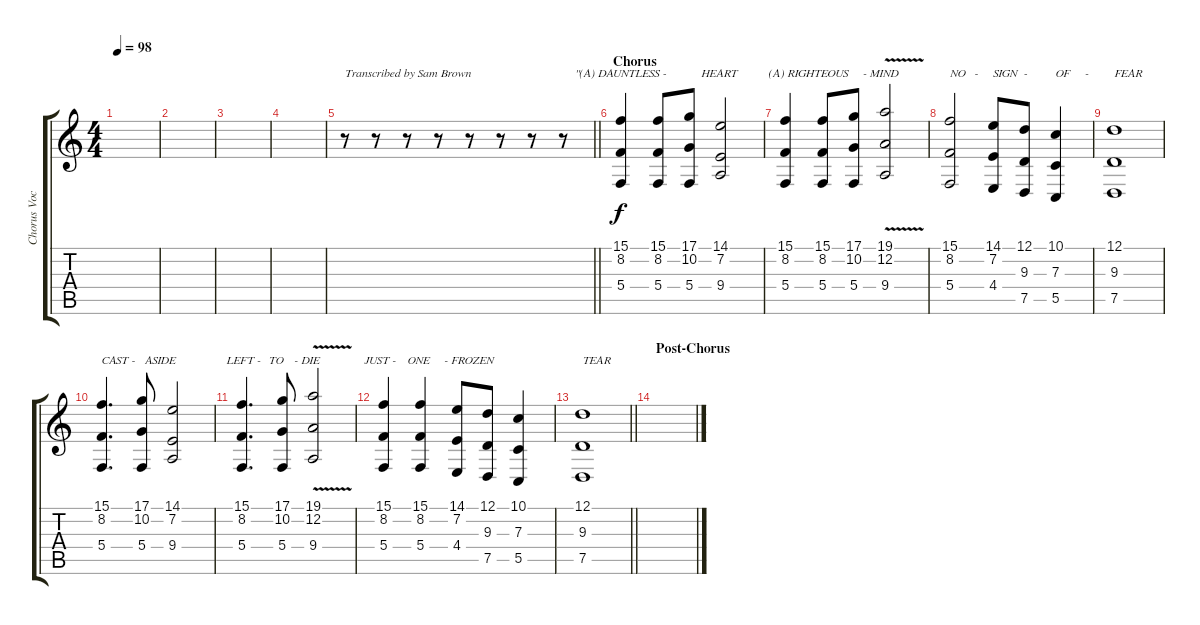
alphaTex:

\track ("Chorus Vocals // Emmi II" "Chorus Voc") {instrument pad4choir}
\staff {score tabs}
\tuning (D4 A3 F3 C3 G2 D2) {hide}
\ts (4 4)
\tempo 98
\clef g2
\ks c
|
|
|
|
\barLineRight lightlight
r.8{txt "Transcribed by Sam Brown"} r.8 r.8 r.8 r.8 r.8 r.8 r.8{txt "    \"(A) DAUNTLESS - "} |
\section ("" "Chorus")
(15.1 8.2 5.4).4{volume 8} (15.1 8.2 5.4).8 (17.1 10.2 5.4).8{txt "    HEART"} (14.1 7.2 9.4).2{txt "                (A) RIGHTEOUS"} |
(15.1 8.2 5.4).4 (15.1 8.2 5.4).8 (17.1 10.2 5.4).8{txt "   - MIND"} (19.1{v} 12.2 9.4).2 |
(15.1 8.2 5.4).2{txt "NO   -"} (14.1 7.2 4.4).8{txt "SIGN  -"} (12.1 9.3 7.5).8 (10.1 7.3 5.5).4{txt "OF     -"} |
(12.1 9.3 7.5).1{txt "FEAR"} |
(15.1 8.2 5.4).4{d txt "CAST -"} (17.1 10.2 5.4).8{txt " ASIDE"} (14.1 7.2 9.4).2{txt "                  LEFT -"} |
(15.1 8.2 5.4).4{d txt "         TO"} (17.1 10.2 5.4).8{txt "    - DIE"} (19.1{v} 12.2 9.4).2{txt "                 JUST -"} |
(15.1 8.2 5.4).4{txt "        ONE"} (15.1 8.2 5.4).4{txt "        - FROZEN"} (14.1 7.2 4.4).8 (12.1 9.3 7.5).8 (10.1 7.3 5.5).4 |
\barLineRight lightlight
(12.1 9.3 7.5).1{txt "TEAR"} |
\section ("" "Post-Chorus")
